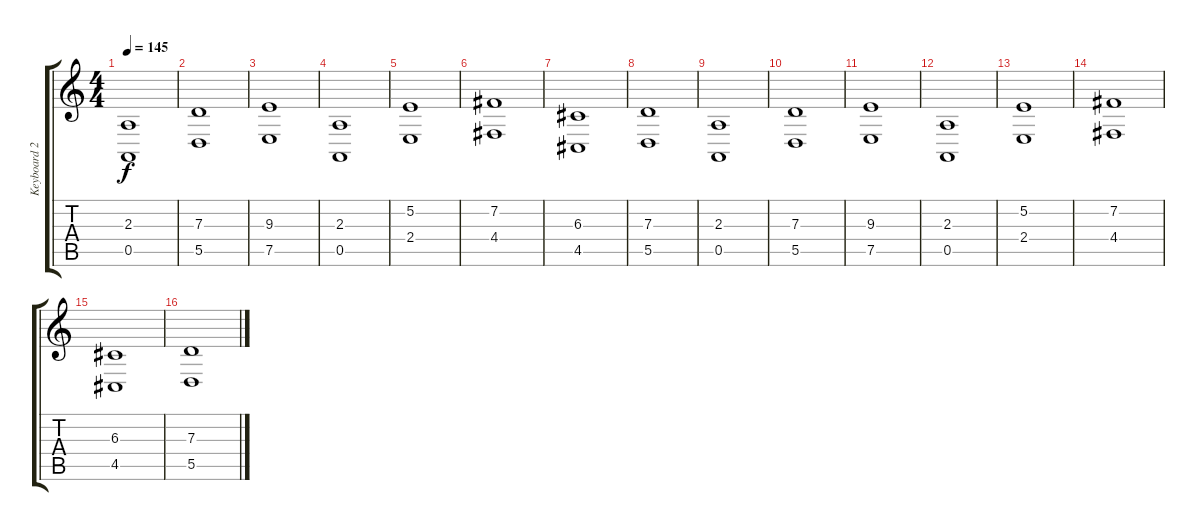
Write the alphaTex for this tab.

\track ("Keyboard 2" "Keyboard 2") {instrument oboe}
\staff {score tabs}
\tuning (E4 B3 G3 D3 A2 E2) {hide}
\ts (4 4)
\tempo 145
\clef g2
\ks c
(2.3 0.5).1{dy f} |
(7.3 5.5).1 |
(9.3 7.5).1 |
(2.3 0.5).1 |
(5.2 2.4).1 |
(7.2 4.4).1 |
(6.3 4.5).1 |
(7.3 5.5).1 |
(2.3 0.5).1 |
(7.3 5.5).1 |
(9.3 7.5).1 |
(2.3 0.5).1 |
(5.2 2.4).1 |
(7.2 4.4).1 |
(6.3 4.5).1 |
(7.3 5.5).1
